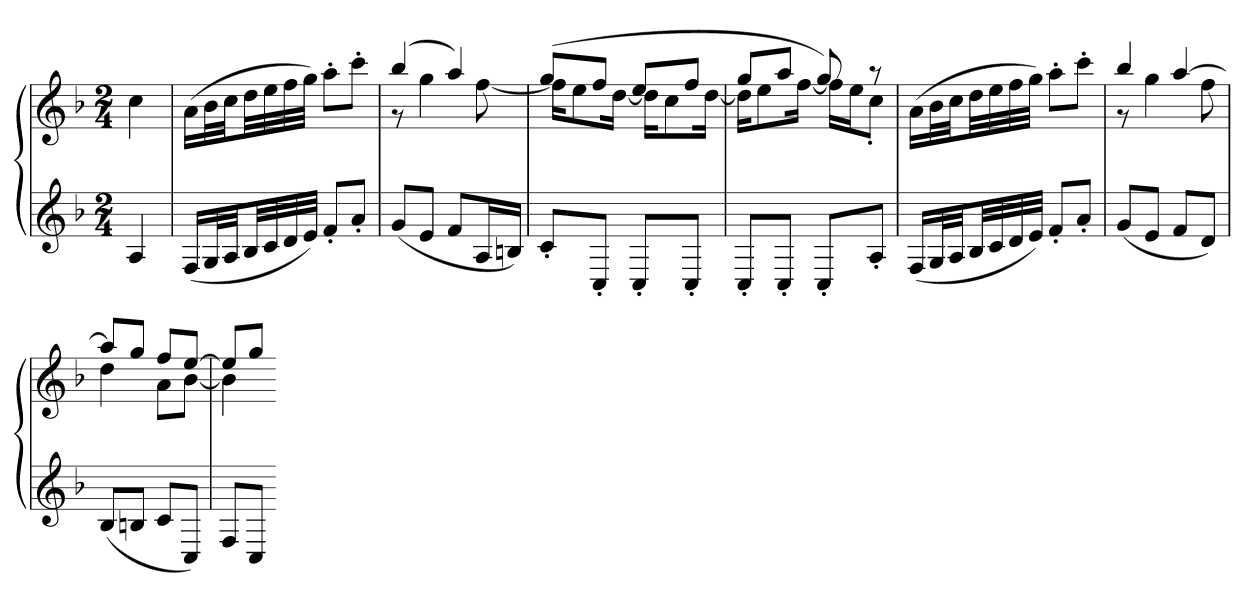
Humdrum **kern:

**kern	**kern
*part1	*part1
*staff2	*staff1
*clefG2	*clefG2
*k[b-]	*k[b-]
*F:	*F:
*M2/4	*M2/4
=	=
4A	4cc
=	=
(16FLL	(16aLL
32GL	32b-L
32AJJ	32ccJJ
32B-LL	32ddLL
32c	32ee
32d	32ff
32eJJJ)	32ggJJJ)
8f'L	8aa'L
8a'J	8ccc'J
=	=
*	*^
(8gL	(4bb-	8r
8eJ	.	4gg
8fL	4aa)	.
16AL	.	[8ff
16BnJJ)	.	.
=	=	=
8c'L	(8ggL	16ffKL]
.	.	8ee
8C'J	8ffJ	.
.	.	[16ddJk
8C'L	8eeL	16ddKL]
.	.	8cc
8C'J	8ffJ	.
.	.	[16ddJk
=	=	=
8C'L	8ggL	16ddKL]
.	.	8ee
8C'J	8aaJ	.
.	.	[16ffJk
8C'L	8gg)	16ffLL]
.	.	16eeJ
8A'J	8r	8cc'J
*	*v	*v
=	=
(16FLL	(16aLL
32GL	32b-L
32AJJ	32ccJJ
32B-LL	32ddLL
32c	32ee
32d	32ff
32eJJJ)	32ggJJJ)
8f'L	8aa'L
8a'J	8ccc'J
=	=
*	*^
(8gL	4bb-	8r
8eJ	.	4gg
8fL	[4aa	.
8dJ)	.	8ff
=	=	=
(8B-L	8aaL]	4dd
8BnJ	8ggJ	.
8cL	8ffL	8aL
8CJ)	[8eeJ	[8b-J
=	=	=
8FL	8eeL]	4b-]
8CJ	8ggJ	.
*	*v	*v
=-	=-
*-	*-
